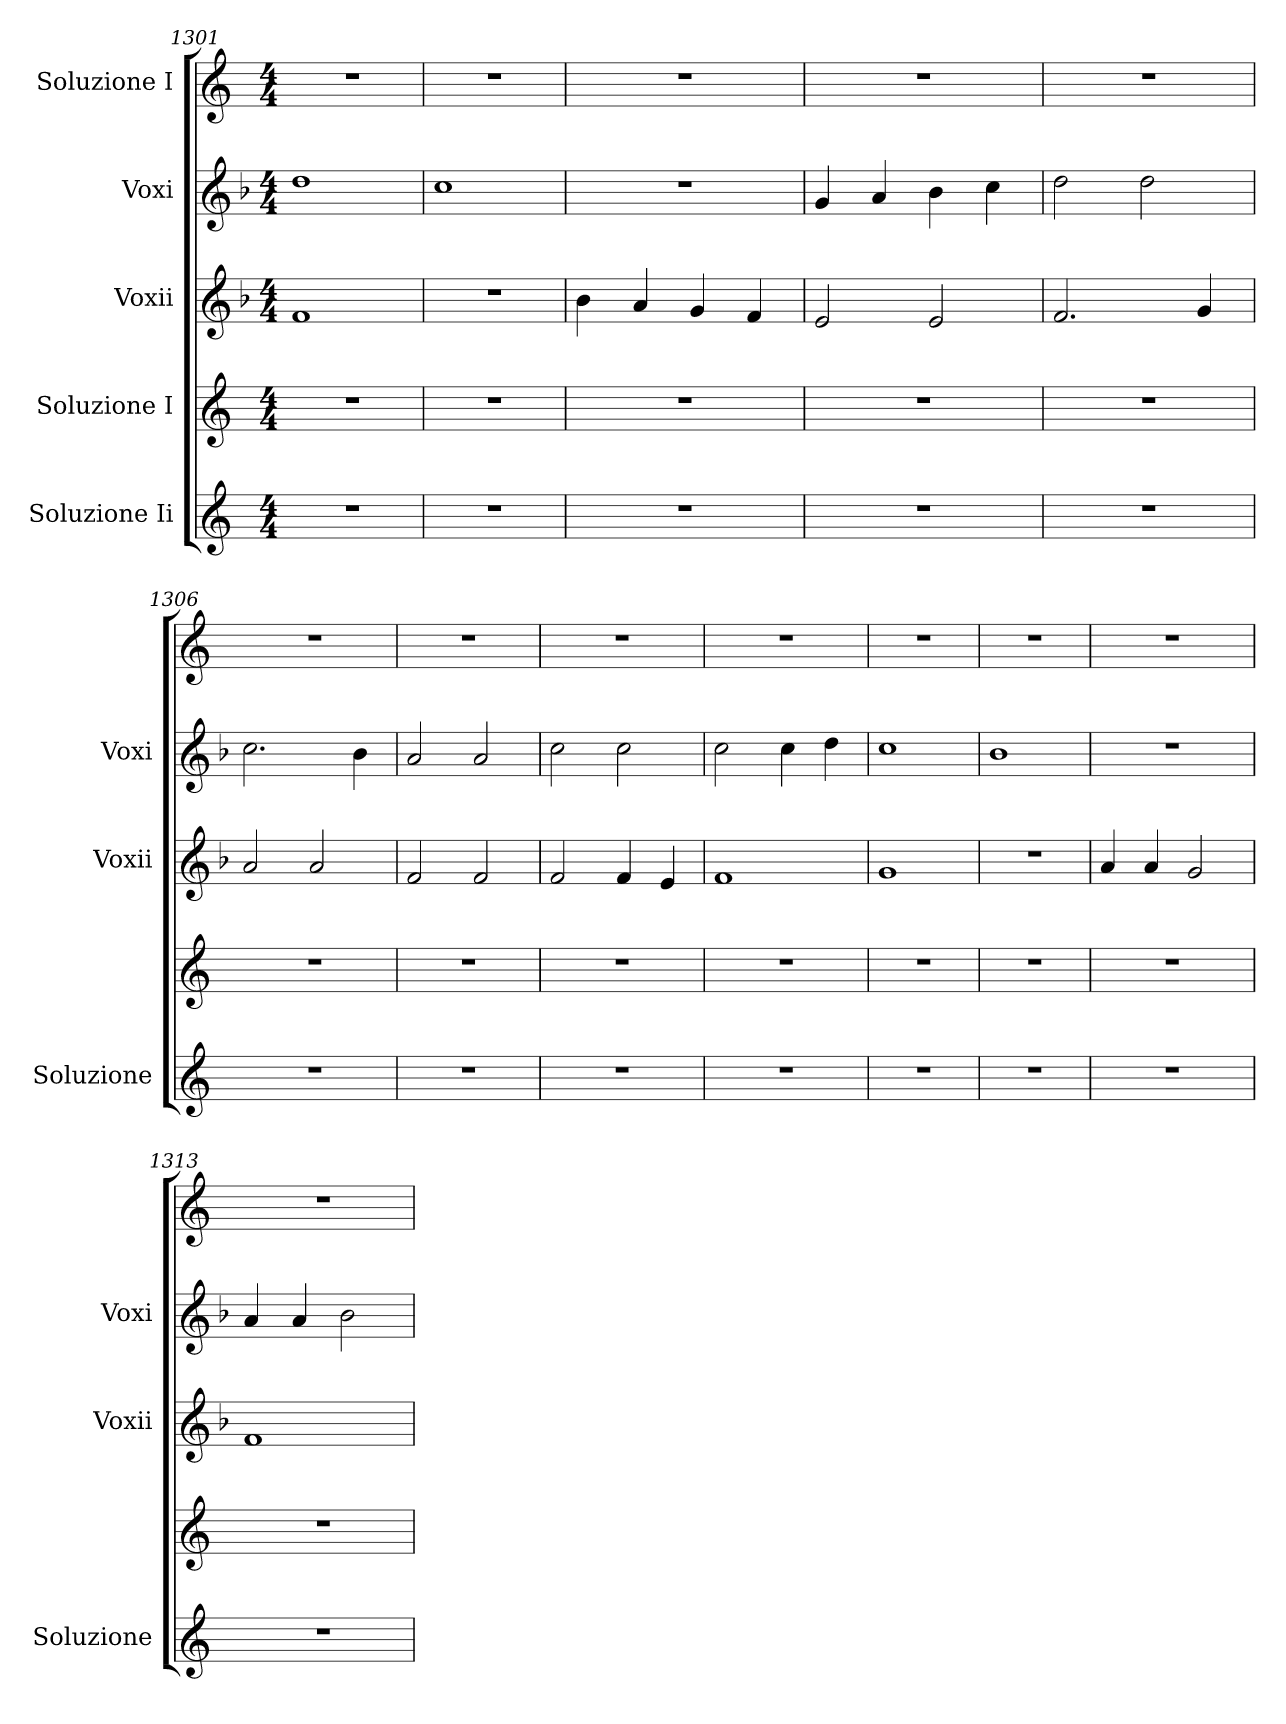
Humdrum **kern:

**kern	**kern	**kern	**kern	**kern
*part5	*part4	*part3	*part2	*part1
*staff5	*staff4	*staff3	*staff2	*staff1
*I"Soluzione Ii	*I"Soluzione I	*I"Voxii	*I"Voxi	*I"Soluzione I
*I'Soluzione	*	*I'Voxii	*I'Voxi	*
*clefG2	*clefG2	*clefG2	*clefG2	*clefG2
*k[]	*k[]	*k[b-]	*k[b-]	*k[]
*C:	*C:	*F:	*F:	*C:
*M4/4	*M4/4	*M4/4	*M4/4	*M4/4
=1301	=1301	=1301	=1301	=1301
1r	1r	1f	1dd	1r
=1302	=1302	=1302	=1302	=1302
1r	1r	1r	1cc	1r
=1303	=1303	=1303	=1303	=1303
1r	1r	4b-\	1r	1r
.	.	4a/	.	.
.	.	4g/	.	.
.	.	4f/	.	.
=1304	=1304	=1304	=1304	=1304
1r	1r	2e/	4g/	1r
.	.	.	4a/	.
.	.	2e/	4b-\	.
.	.	.	4cc\	.
!!LO:LB:g=z
=1305	=1305	=1305	=1305	=1305
1r	1r	2.f/	2dd\	1r
.	.	.	2dd\	.
.	.	4g/	.	.
=1306	=1306	=1306	=1306	=1306
1r	1r	2a/	2.cc\	1r
.	.	2a/	.	.
.	.	.	4b-\	.
=1307	=1307	=1307	=1307	=1307
1r	1r	2f/	2a/	1r
.	.	2f/	2a/	.
=1308	=1308	=1308	=1308	=1308
1r	1r	2f/	2cc\	1r
.	.	4f/	2cc\	.
.	.	4e/	.	.
=1309	=1309	=1309	=1309	=1309
1r	1r	1f	2cc\	1r
.	.	.	4cc\	.
.	.	.	4dd\	.
=1310	=1310	=1310	=1310	=1310
1r	1r	1g	1cc	1r
=1311	=1311	=1311	=1311	=1311
1r	1r	1r	1b-	1r
=1312	=1312	=1312	=1312	=1312
1r	1r	4a/	1r	1r
.	.	4a/	.	.
.	.	2g/	.	.
!!LO:LB:g=z
=1313	=1313	=1313	=1313	=1313
1r	1r	1f	4a/	1r
.	.	.	4a/	.
.	.	.	2b-\	.
=	=	=	=	=
*-	*-	*-	*-	*-
